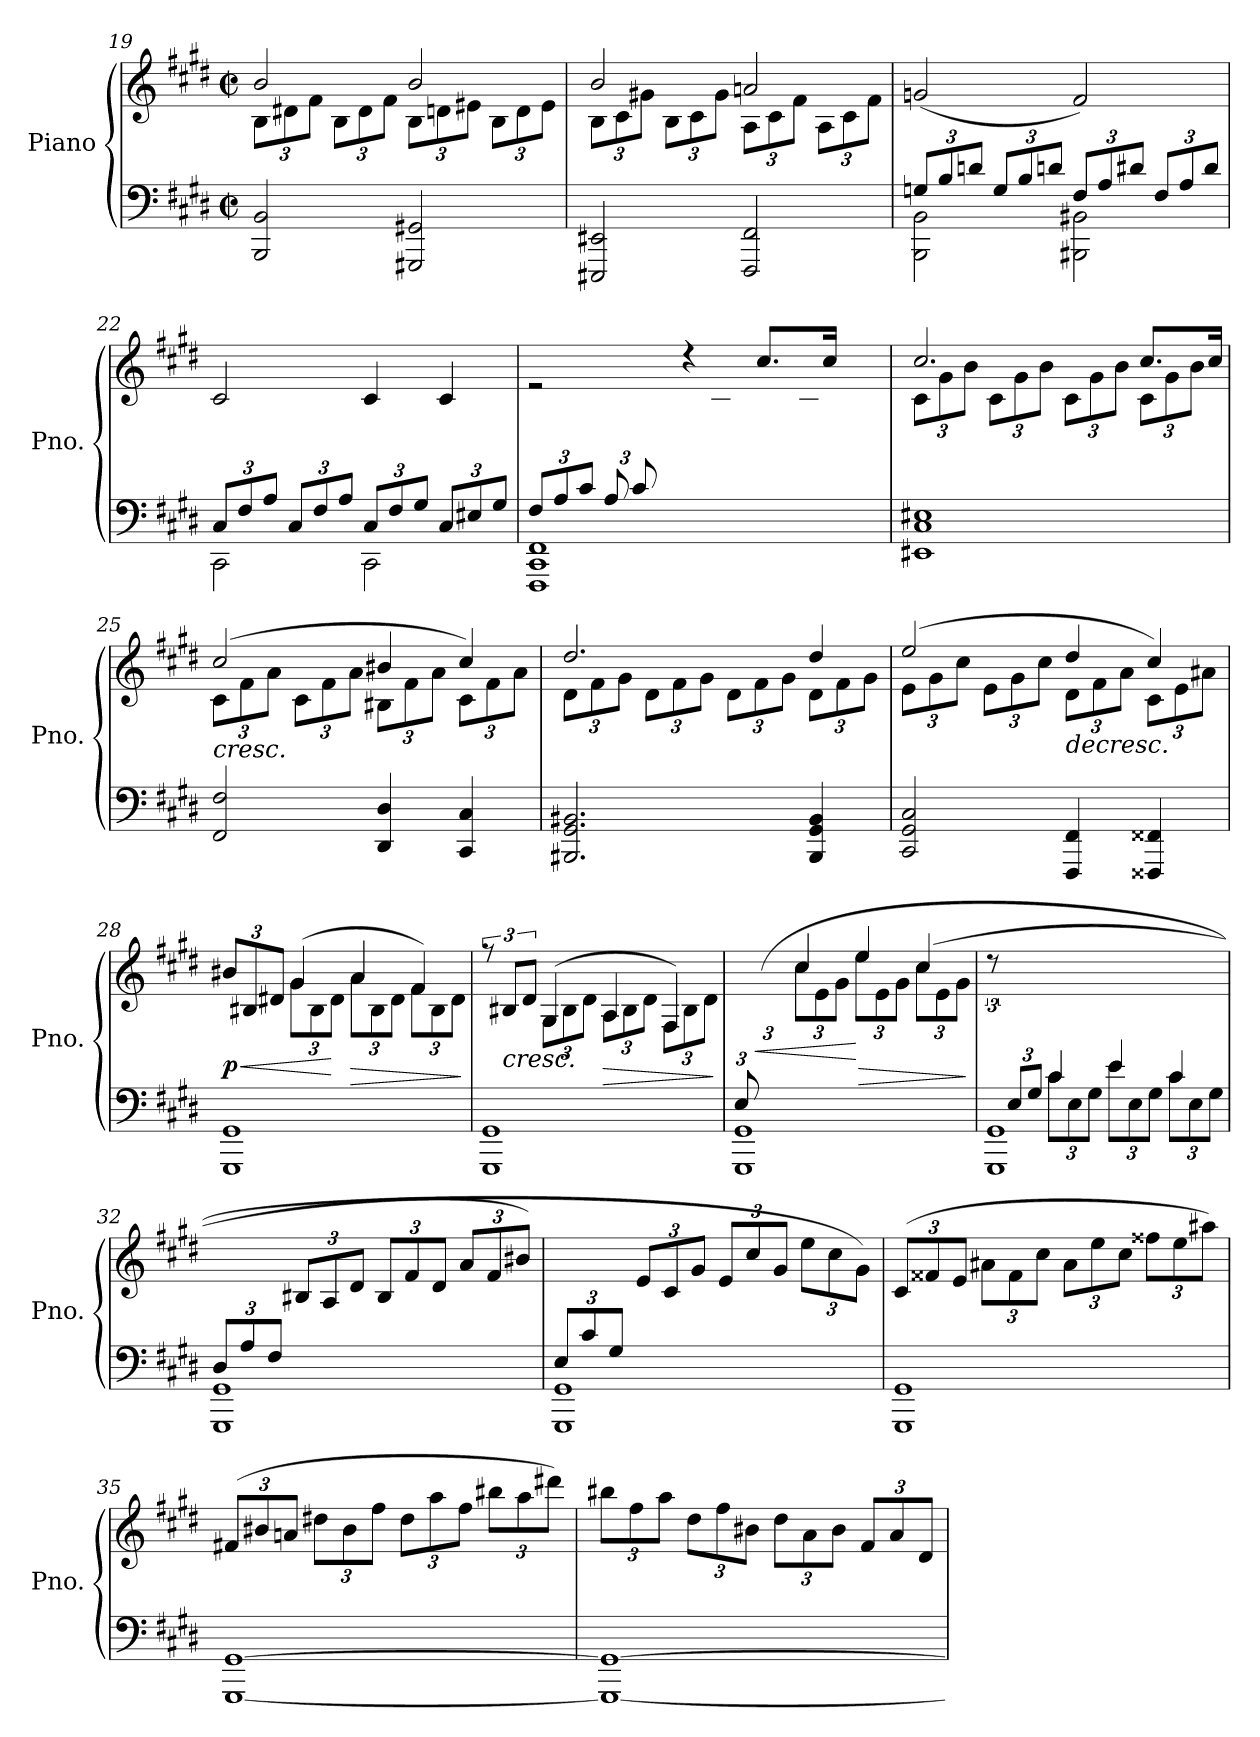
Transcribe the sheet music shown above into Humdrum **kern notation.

**kern	**kern	**dynam
*part1	*part1	*part1
*staff2	*staff1	*staff1/2
*I"Piano	*	*
*I'Pno.	*	*
*clefF4	*clefG2	*
*k[f#c#g#d#]	*k[f#c#g#d#]	*
*M2/2	*M2/2	*
*met(c|)	*met(c|)	*
=19	=19	=19
*	*^	*
*	*	*Xbrackettup	*
2BBB/ 2BB/	2b/	12B\L	.
.	.	12d#X\	.
.	.	12f#\J	.
.	.	12B\L	.
.	.	12d#\	.
.	.	12f#\J	.
2GGG#X/ 2GG#X/	2b/	12B\L	.
.	.	12dn\	.
.	.	12e#X\J	.
.	.	12B\L	.
.	.	12d\	.
.	.	12e#\J	.
!!LO:LB:g=z	!!
=20	=20	=20	=20
2EEE#X/ 2EE#X/	2b/	12B\L	.
.	.	12c#\	.
.	.	12g#X\J	.
.	.	12B\L	.
.	.	12c#\	.
.	.	12g#\J	.
2FFF#/ 2FF#/	2an/	12A\L	.
.	.	12c#\	.
.	.	12f#\J	.
.	.	12A\L	.
.	.	12c#\	.
.	.	12f#\J	.
*	*v	*v	*
=21	=21	=21
*Xbrackettup	*	*
*^	*	*
12Gn/L	2BBB\ 2BB\	(<2gn/	.
12B/	.	.	.
12dn/J	.	.	.
12G/L	.	.	.
12B/	.	.	.
12dn/J	.	.	.
12F#/L	2BBB#X\ 2BB#X\	2f#/)	.
12A/	.	.	.
12d#X/J	.	.	.
12F#/L	.	.	.
12A/	.	.	.
12d#/J	.	.	.
=22	=22	=22	=22
12C#/L	2CC#\	2c#/	.
12F#/	.	.	.
12A/J	.	.	.
12C#/L	.	.	.
12F#/	.	.	.
12A/J	.	.	.
12C#/L	2CC#\	4c#/	.
12F#/	.	.	.
12G#/J	.	.	.
12C#/L	.	4c#/	.
12E#X/	.	.	.
12G#/J	.	.	.
=23	=23	=23	=23
*	*	*^	*
12F#/L	1FFF# 1CC# 1FF#	2re	12%5ryy	.
12A/	.	.	.	.
12c#/J	.	.	.	.
12A/L	.	.	.	.
12c#/	.	.	.	.
12%7ryy	.	.	12f#\J	.
.	.	4r	12c#\L	.
.	.	.	12f#\	.
.	.	.	12a\J	.
.	.	8.cc#/L	12c#\L	.
.	.	.	12f#\	.
.	.	.	12a\J	.
.	.	16cc#/Jk	.	.
*v	*v	*	*	*
!!LO:PB:g=z	!!
=24	=24	=24	=24
1EE#X 1C# 1E#X	2.cc#/	12c#\L	.
.	.	12g#\	.
.	.	12b\J	.
.	.	12c#\L	.
.	.	12g#\	.
.	.	12b\J	.
.	.	12c#\L	.
.	.	12g#\	.
.	.	12b\J	.
.	8.cc#/L	12c#\L	.
.	.	12g#\	.
.	.	12b\J	.
.	16cc#/Jk	.	.
=25	=25	=25	=25
!	!LO:TX:b:i:t=cresc.	!	!
2FF#/ 2F#/	(>2cc#/	12c#\L	.
.	.	12f#\	.
.	.	12a\J	.
.	.	12c#\L	.
.	.	12f#\	.
.	.	12a\J	.
4DD#/ 4D#/	4b#X/	12B#X\L	.
.	.	12f#\	.
.	.	12a\J	.
4CC#/ 4C#/	4cc#/)	12c#\L	.
.	.	12f#\	.
.	.	12a\J	.
=26	=26	=26	=26
2.BBB#X/ 2.GG#/ 2.BB#X/	2.dd#/	12d#\L	.
.	.	12f#\	.
.	.	12g#\J	.
.	.	12d#\L	.
.	.	12f#\	.
.	.	12g#\J	.
.	.	12d#\L	.
.	.	12f#\	.
.	.	12g#\J	.
4BBB#/ 4GG#/ 4BB#/	4dd#/	12d#\L	.
.	.	12f#\	.
.	.	12g#\J	.
=27	=27	=27	=27
2CC#/ 2GG#/ 2C#/	(>2ee/	12e\L	.
.	.	12g#\	.
.	.	12cc#\J	.
.	.	12e\L	.
.	.	12g#\	.
.	.	12cc#\J	.
!	!LO:TX:b:i:t=decresc.	!	!
4FFF#/ 4FF#/	4dd#/	12d#\L	.
.	.	12f#\	.
.	.	12a\J	.
4FFF##X/ 4FF##X/	4cc#/)	12c#\L	.
.	.	12e\	.
.	.	12a#X\J	.
!!LO:LB:g=z	!!
=28	=28	=28	=28
!	!	!	!LO:HP:b
!	!	!	!LO:DY:n=1:b
1GGG# 1GG#	4ryy	12b#X/L	< p
.	.	12B#X/	.
.	.	12d#X/J	.
.	(>4g#/	12g#\L	.
.	.	12B#\	.
.	.	12d#\J	[
!	!	!	!LO:HP:b
.	4a/	12a\L	>
.	.	12B#\	.
.	.	12d#\J	.
.	4f#/)	12f#\L	.
.	.	12B#\	.
.	.	12d#\J	.
*	*v	*v	*
.	.	]
=29	=29	=29
*	*^	*
*	*	*brackettup	*
1GGG# 1GG#	4ryy	12rff	.
!	!	!	!LO:HP:b
.	.	12B#X/L	<
.	.	12d#/J	.
*	*	*Xbrackettup	*
.	(>4G#/	12G#\L	.
.	.	12B#\	.
.	.	12d#\J	.
!	!	!	!LO:HP:b
.	4A/	12A\L	>
.	.	12B#\	.
.	.	12d#\J	.
.	4F#/)	12F#\L	.
.	.	12B#\	.
.	.	12d#\J	.
*	*v	*v	*
.	.	]
=30	=30	=30
*^	*^	*
12E/L	1GGG# 1GG#	4ryy	12ryy	.
!	!	!	!	!LO:HP:b
12%11ryy	.	.	(>12e\	<
.	.	.	12g#\J	.
.	.	4cc#/	12cc#\L	.
.	.	.	12e\	.
.	.	.	12g#\J	.
!	!	!	!	!LO:HP:n=1:b
.	.	4ee/	12ee\L	[ >
.	.	.	12e\	.
.	.	.	12g#\J	.
.	.	(4cc#/	12cc#\L	.
.	.	.	12e\	.
.	.	.	12g#\J	.
*v	*v	*	*	*
*	*v	*v	*
.	.	]
=31	=31	=31
*^	*	*
*	*^	*	*
*	*	*	*brackettup	*
12ryy	4ryy	1GGG# 1GG#	12rdd	.
12E/L	.	.	12%11ryy	.
12G#/J	.	.	.	.
4c#/	12c#\L	.	.	.
.	12E\	.	.	.
.	12G#\J	.	.	.
4e/	12e\L	.	.	[
.	12E\	.	.	.
.	12G#\J	.	.	.
4c#/	12c#\L	.	.	.
.	12E\	.	.	.
.	12G#\J	.	.	.
*	*v	*v	*	*
!!LO:LB:g=z
=32	=32	=32	=32
12D#/L	1GGG# 1GG#	4ryy	.
12A/	.	.	.
12F#/J	.	.	.
*	*	*Xbrackettup	*
2.ryy	.	12B#X/L	.
.	.	12A/	.
.	.	12d#/J	.
.	.	12B#/L	.
.	.	12f#/	.
.	.	12d#/J	.
.	.	12a/L	.
.	.	12f#/	.
.	.	12b#X/J)	.
=33	=33	=33	=33
(>12E/L	1GGG# 1GG#	4ryy	.
12c#/	.	.	.
12G#/J	.	.	.
2.ryy	.	12e/L	.
.	.	12c#/	.
.	.	12g#/J	.
.	.	12e/L	.
.	.	12cc#/	.
.	.	12g#/J	.
.	.	12ee\L	.
.	.	12cc#\	.
.	.	12g#\J)	.
*v	*v	*	*
=34	=34	=34
1GGG# 1GG#	(>12c#/L	.
.	12f##X/	.
.	12e/J	.
.	12a#X\L	.
.	12f##\	.
.	12cc#\J	.
.	12a#\L	.
.	12ee\	.
.	12cc#\J	.
.	12ff##X\L	.
.	12ee\	.
.	12aa#X\J)	.
=35	=35	=35
[1GGG# [1GG#	(>12f#X/L	.
.	12b#X/	.
.	12an/J	.
.	12dd#X\L	.
.	12b#\	.
.	12ff#\J	.
.	12dd#\L	.
.	12aa\	.
.	12ff#\J	.
.	12bb#X\L	.
.	12aa\	.
.	12ddd#X\J)	.
!!LO:LB:g=z
=36	=36	=36
1GGG#_ 1GG#_	12bb#X\L	.
.	12ff#\	.
.	12aa\J	.
.	12dd#\L	.
.	12ff#\	.
.	12b#X\J	.
.	12dd#\L	.
.	12a\	.
.	12b#\J	.
.	12f#/L	.
.	12a/	.
.	12d#/J	.
=	=	=
*-	*-	*-
